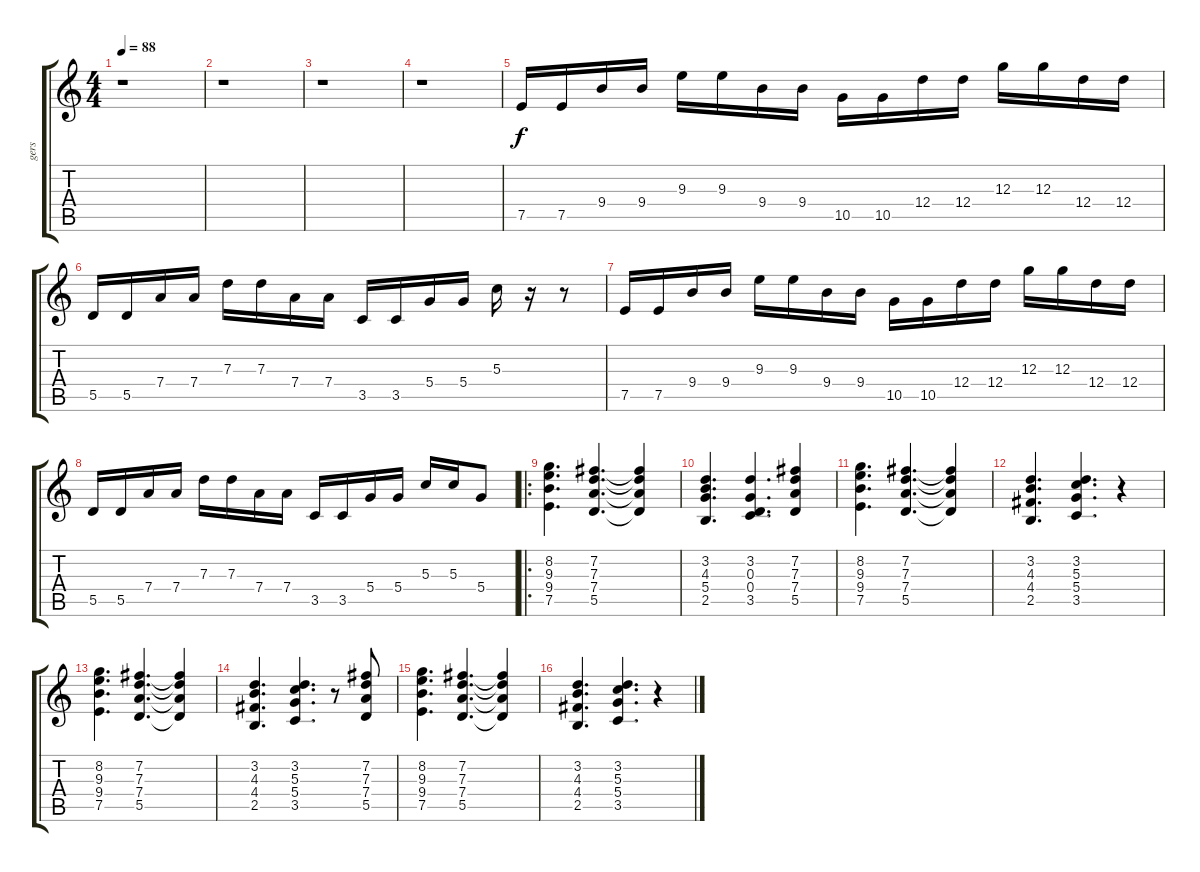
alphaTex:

\track ("gers" "gers") {instrument distortionguitar}
\staff {score tabs}
\tuning (E4 B3 G3 D3 A2 E2) {hide}
\ts (4 4)
\tempo 88
\clef g2
\ks c
r.1{dy f instrument distortionguitar} |
r.1 |
r.1 |
r.1 |
7.5.16 7.5.16 9.4.16 9.4.16 9.3.16 9.3.16 9.4.16 9.4.16 10.5.16 10.5.16 12.4.16 12.4.16 12.3.16 12.3.16 12.4.16 12.4.16 |
5.5.16 5.5.16 7.4.16 7.4.16 7.3.16 7.3.16 7.4.16 7.4.16 3.5.16 3.5.16 5.4.16 5.4.16 5.3.16 r.16 r.8 |
7.5.16 7.5.16 9.4.16 9.4.16 9.3.16 9.3.16 9.4.16 9.4.16 10.5.16 10.5.16 12.4.16 12.4.16 12.3.16 12.3.16 12.4.16 12.4.16 |
5.5.16 5.5.16 7.4.16 7.4.16 7.3.16 7.3.16 7.4.16 7.4.16 3.5.16 3.5.16 5.4.16 5.4.16 5.3.16 5.3.16 5.4.8 |
\ro
(8.2 9.3 9.4 7.5).4{d} (7.2 7.3 7.4 5.5).4{d} (7.2{t} 7.3{t} 7.4{t} 5.5{t}).4 |
(3.2 4.3 5.4 2.5).4{d} (3.2 0.3 0.4 3.5).4{d} (7.2 7.3 7.4 5.5).4 |
(8.2 9.3 9.4 7.5).4{d} (7.2 7.3 7.4 5.5).4{d} (7.2{t} 7.3{t} 7.4{t} 5.5{t}).4 |
(3.2 4.3 4.4 2.5).4{d} (3.2 5.3 5.4 3.5).4{d} r.4 |
(8.2 9.3 9.4 7.5).4{d} (7.2 7.3 7.4 5.5).4{d} (7.2{t} 7.3{t} 7.4{t} 5.5{t}).4 |
(3.2 4.3 4.4 2.5).4{d} (3.2 5.3 5.4 3.5).4{d} r.8 (7.2 7.3 7.4 5.5).8 |
(8.2 9.3 9.4 7.5).4{d} (7.2 7.3 7.4 5.5).4{d} (7.2{t} 7.3{t} 7.4{t} 5.5{t}).4 |
(3.2 4.3 4.4 2.5).4{d} (3.2 5.3 5.4 3.5).4{d} r.4
